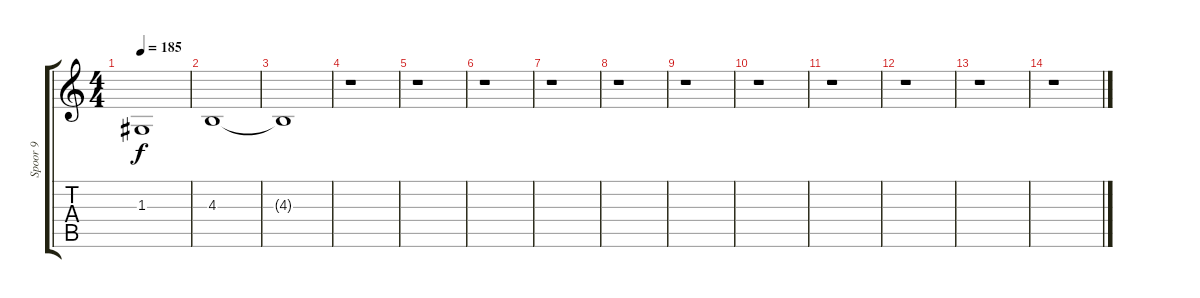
\track ("Spoor 9" "Spoor 9") {instrument violin}
\staff {score tabs}
\tuning (E4 B3 G3 D3 A2 E2) {hide}
\ts (4 4)
\tempo 185
\clef g2
\ks c
1.3{t}.1{dy f} |
4.3.1 |
4.3{t}.1 |
r.1 |
r.1 |
r.1 |
r.1 |
r.1 |
r.1 |
r.1 |
r.1 |
r.1 |
r.1 |
r.1
